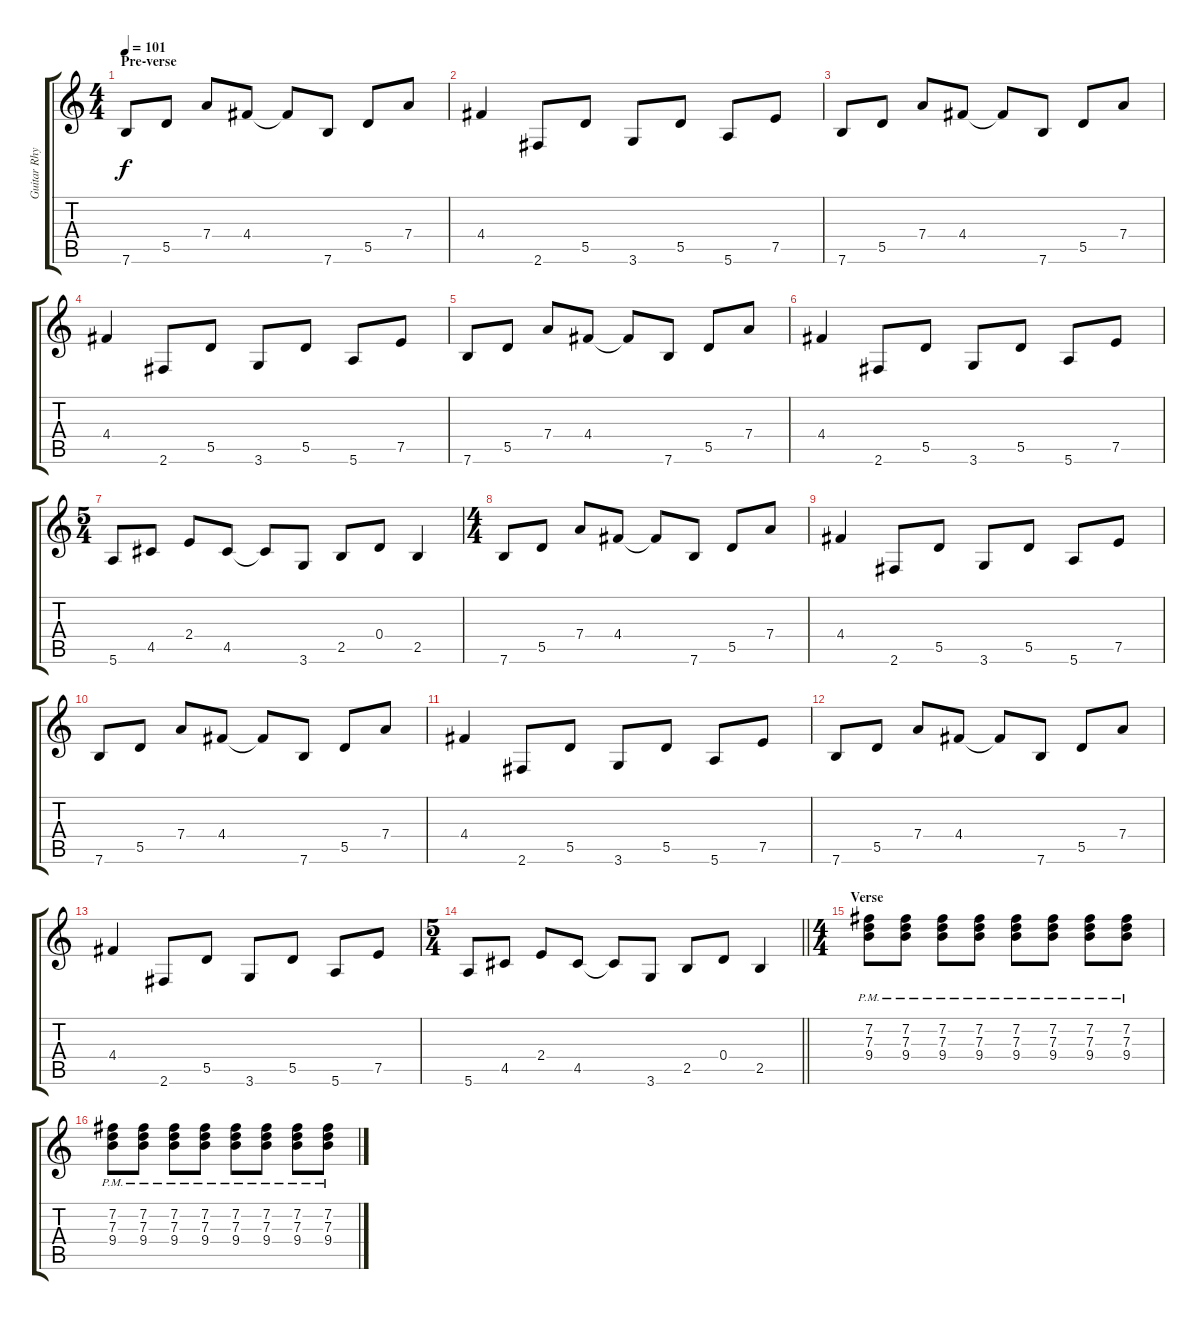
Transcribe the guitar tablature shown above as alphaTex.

\track ("Guitar Rhythm" "Guitar Rhy") {instrument distortionguitar}
\staff {score tabs}
\tuning (E4 B3 G3 D3 A2 E2) {hide}
\ts (4 4)
\section ("" "Pre-verse")
\tempo 101
\clef g2
\ks c
7.6.8{dy f} 5.5.8 7.4.8 4.4.8 4.4{t}.8 7.6.8 5.5.8 7.4.8 |
4.4.4 2.6.8 5.5.8 3.6.8 5.5.8 5.6.8 7.5.8 |
7.6.8 5.5.8 7.4.8 4.4.8 4.4{t}.8 7.6.8 5.5.8 7.4.8 |
4.4.4 2.6.8 5.5.8 3.6.8 5.5.8 5.6.8 7.5.8 |
7.6.8 5.5.8 7.4.8 4.4.8 4.4{t}.8 7.6.8 5.5.8 7.4.8 |
4.4.4 2.6.8 5.5.8 3.6.8 5.5.8 5.6.8 7.5.8 |
\ts (5 4)
5.6.8 4.5.8 2.4.8 4.5.8 4.5{t}.8 3.6.8 2.5.8 0.4.8 2.5.4 |
\ts (4 4)
7.6.8 5.5.8 7.4.8 4.4.8 4.4{t}.8 7.6.8 5.5.8 7.4.8 |
4.4.4 2.6.8 5.5.8 3.6.8 5.5.8 5.6.8 7.5.8 |
7.6.8 5.5.8 7.4.8 4.4.8 4.4{t}.8 7.6.8 5.5.8 7.4.8 |
4.4.4 2.6.8 5.5.8 3.6.8 5.5.8 5.6.8 7.5.8 |
7.6.8 5.5.8 7.4.8 4.4.8 4.4{t}.8 7.6.8 5.5.8 7.4.8 |
4.4.4 2.6.8 5.5.8 3.6.8 5.5.8 5.6.8 7.5.8 |
\ts (5 4)
\barLineRight lightlight
5.6.8 4.5.8 2.4.8 4.5.8 4.5{t}.8 3.6.8 2.5.8 0.4.8 2.5.4 |
\ts (4 4)
\section ("" "Verse")
(7.2{pm} 7.3{pm} 9.4{pm}).8 (7.2{pm} 7.3{pm} 9.4{pm}).8 (7.2{pm} 7.3{pm} 9.4{pm}).8 (7.2{pm} 7.3{pm} 9.4{pm}).8 (7.2{pm} 7.3{pm} 9.4{pm}).8 (7.2{pm} 7.3{pm} 9.4{pm}).8 (7.2{pm} 7.3{pm} 9.4{pm}).8 (7.2{pm} 7.3{pm} 9.4{pm}).8 |
(7.2{pm} 7.3{pm} 9.4{pm}).8 (7.2{pm} 7.3{pm} 9.4{pm}).8 (7.2{pm} 7.3{pm} 9.4{pm}).8 (7.2{pm} 7.3{pm} 9.4{pm}).8 (7.2{pm} 7.3{pm} 9.4{pm}).8 (7.2{pm} 7.3{pm} 9.4{pm}).8 (7.2{pm} 7.3{pm} 9.4{pm}).8 (7.2{pm} 7.3{pm} 9.4{pm}).8
